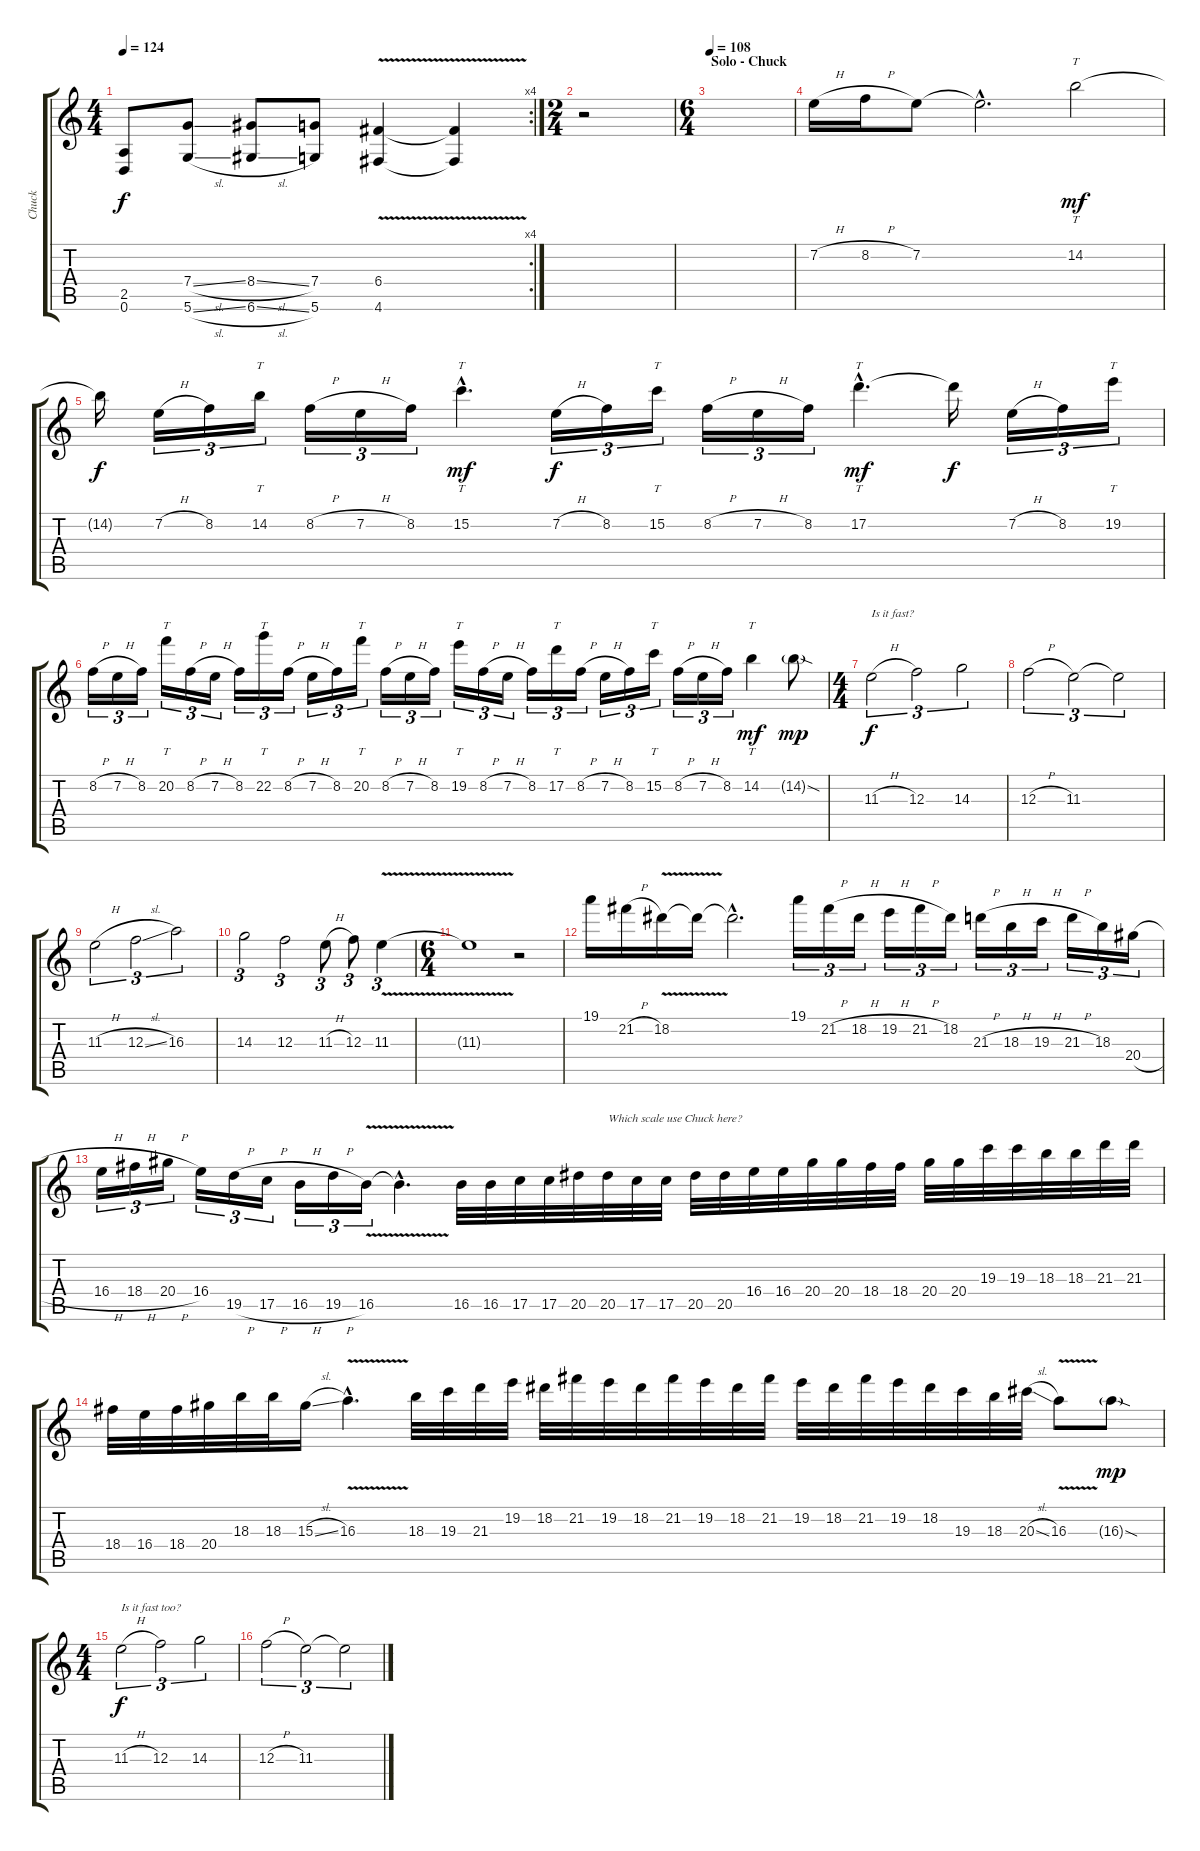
\track ("Chuck" "Chuck") {instrument distortionguitar}
\staff {score tabs}
\tuning (D4 A3 F3 C3 G2 D2) {hide}
\rc 4
\ts (4 4)
\tempo 124
\clef g2
\ks c
(2.5 0.6).8{dy f} (7.4{sl} 5.6{sl}).8 (8.4{sl} 6.6{sl}).8 (7.4 5.6).8 (6.4 4.6{v}).4 (6.4{t} 4.6{t}).4 |
\ts (2 4)
r.2 |
\ts (6 4)
\section ("" "Solo - Chuck")
\tempo 108
|
7.2{h}.16 8.2{h}.16 7.2.8 7.2{hac t}.2{d} 14.2.2{tt dy mf} |
14.2{t}.16{dy f} 7.2{h}.16{tu (3 2)} 8.2.16{tu (3 2)} 14.2.16{tt tu (3 2)} 8.2{h}.16{tu (3 2)} 7.2{h}.16{tu (3 2)} 8.2.16{tu (3 2)} 15.2{hac}.4{tt d dy mf} 7.2{h}.16{tu (3 2) dy f} 8.2.16{tu (3 2)} 15.2.16{tt tu (3 2)} 8.2{h}.16{tu (3 2)} 7.2{h}.16{tu (3 2)} 8.2.16{tu (3 2)} 17.2{hac}.4{tt d dy mf} 17.2{t}.16{dy f} 7.2{h}.16{tu (3 2)} 8.2.16{tu (3 2)} 19.2.16{tt tu (3 2)} |
8.2{h}.16{tu (3 2)} 7.2{h}.16{tu (3 2)} 8.2.16{tu (3 2)} 20.2.16{tt tu (3 2)} 8.2{h}.16{tu (3 2)} 7.2{h}.16{tu (3 2)} 8.2.16{tu (3 2)} 22.2.16{tt tu (3 2)} 8.2{h}.16{tu (3 2)} 7.2{h}.16{tu (3 2)} 8.2.16{tu (3 2)} 20.2.16{tt tu (3 2)} 8.2{h}.16{tu (3 2)} 7.2{h}.16{tu (3 2)} 8.2.16{tu (3 2)} 19.2.16{tt tu (3 2)} 8.2{h}.16{tu (3 2)} 7.2{h}.16{tu (3 2)} 8.2.16{tu (3 2)} 17.2.16{tt tu (3 2)} 8.2{h}.16{tu (3 2)} 7.2{h}.16{tu (3 2)} 8.2.16{tu (3 2)} 15.2.16{tt tu (3 2)} 8.2{h}.16{tu (3 2)} 7.2{h}.16{tu (3 2)} 8.2.16{tu (3 2)} 14.2.4{tt dy mf} 14.2{sod g}.8{dy mp} |
\ts (4 4)
11.3{h}.2{tu (3 2) txt "Is it fast?" dy f} 12.3.2{tu (3 2)} 14.3.2{tu (3 2)} |
12.3{h}.2{tu (3 2)} 11.3.2{tu (3 2)} 11.3{t}.2{tu (3 2)} |
11.3{h}.2{tu (3 2)} 12.3{sl}.2{tu (3 2)} 16.3.2{tu (3 2)} |
14.3.2{tu (3 2)} 12.3.2{tu (3 2)} 11.3{h}.8{tu (3 2)} 12.3.8{tu (3 2)} 11.3{v}.4{tu (3 2)} |
\ts (6 4)
11.3{t}.1 r.2 |
19.1.16 21.2{h}.16 18.2{v}.16 18.2{t}.16 18.2{hac t}.2{d} 19.1.16{tu (3 2)} 21.2{h}.16{tu (3 2)} 18.2{h}.16{tu (3 2)} 19.2{h}.16{tu (3 2)} 21.2{h}.16{tu (3 2)} 18.2.16{tu (3 2)} 21.3{h}.16{tu (3 2)} 18.3{h}.16{tu (3 2)} 19.3{h}.16{tu (3 2)} 21.3{h}.16{tu (3 2)} 18.3.16{tu (3 2)} 20.4{h}.16{tu (3 2)} |
16.4{h}.16{tu (3 2)} 18.4{h}.16{tu (3 2)} 20.4{h}.16{tu (3 2)} 16.4.16{tu (3 2)} 19.5{h}.16{tu (3 2)} 17.5{h}.16{tu (3 2)} 16.5{h}.16{tu (3 2)} 19.5{h}.16{tu (3 2)} 16.5{v}.16{tu (3 2)} 16.5{hac t}.4{d} 16.5.32 16.5.32 17.5.32 17.5.32 20.5.32 20.5.32{txt "Which scale use Chuck here?"} 17.5.32 17.5.32 20.5.32 20.5.32 16.4.32 16.4.32 20.4.32 20.4.32 18.4.32 18.4.32 20.4.32 20.4.32 19.3.32 19.3.32 18.3.32 18.3.32 21.3.32 21.3.32 |
18.4.32 16.4.32 18.4.32 20.4.32 18.3.32 18.3.32 15.3{sl}.16 16.3{v hac}.4{d} 18.3.32 19.3.32 21.3.32 19.2.32 18.2.32 21.2.32 19.2.32 18.2.32 21.2.32 19.2.32 18.2.32 21.2.32 19.2.32 18.2.32 21.2.32 19.2.32 18.2.32 19.3.32 18.3.32 20.3{sl}.32 16.3{v}.8 16.3{sod g}.8{dy mp} |
\ts (4 4)
11.3{h}.2{tu (3 2) txt "Is it fast too?" dy f} 12.3.2{tu (3 2)} 14.3.2{tu (3 2)} |
12.3{h}.2{tu (3 2)} 11.3.2{tu (3 2)} 11.3{t}.2{tu (3 2)}
